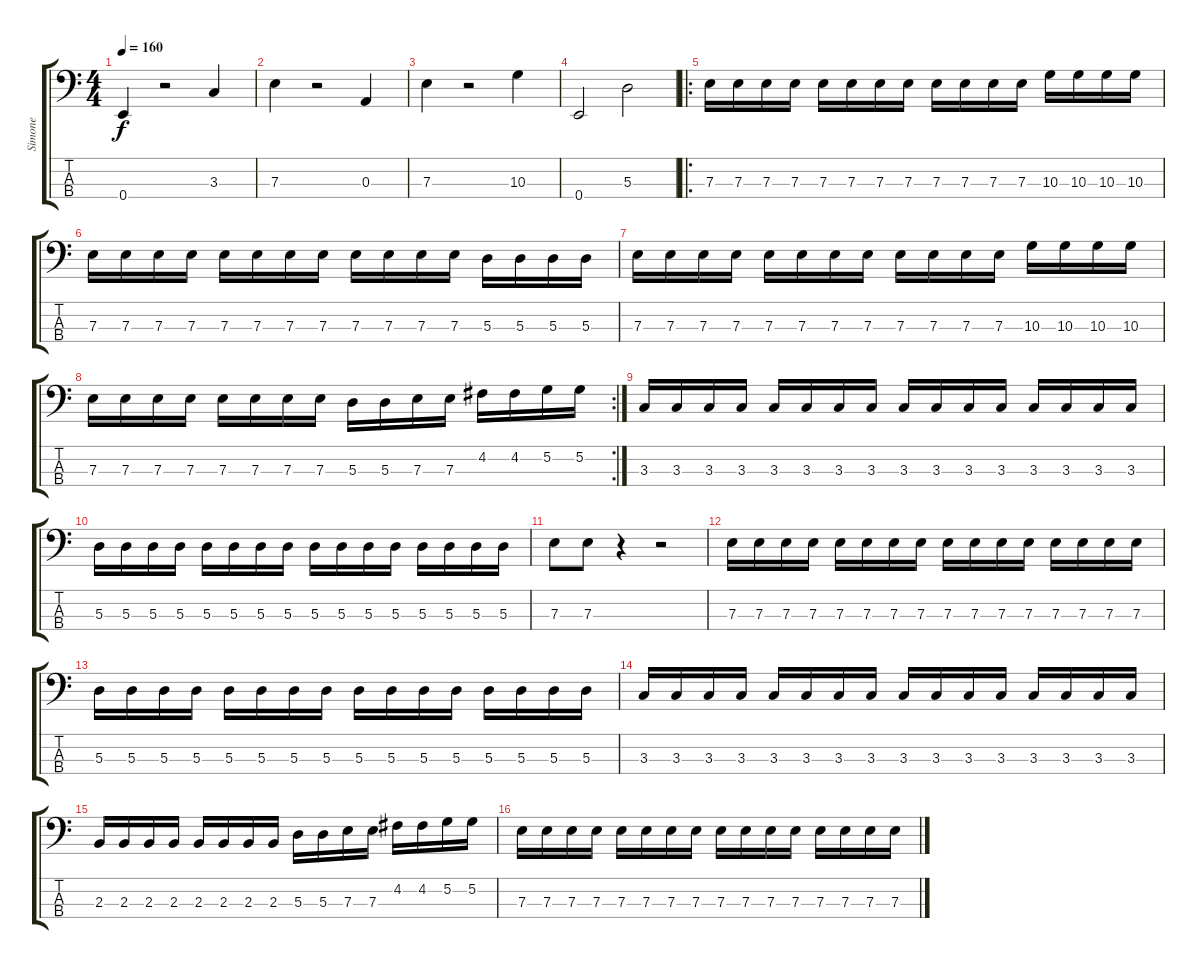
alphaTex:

\track ("Simone" "Simone") {instrument electricbassfinger}
\staff {score tabs}
\tuning (G2 D2 A1 E1) {hide}
\ts (4 4)
\tempo 160
\clef f4
\ks c
0.4.4{dy f} r.2 3.3.4 |
7.3.4 r.2 0.3.4 |
7.3.4 r.2 10.3.4 |
0.4.2 5.3.2 |
\ro
7.3.16 7.3.16 7.3.16 7.3.16 7.3.16 7.3.16 7.3.16 7.3.16 7.3.16 7.3.16 7.3.16 7.3.16 10.3.16 10.3.16 10.3.16 10.3.16 |
7.3.16 7.3.16 7.3.16 7.3.16 7.3.16 7.3.16 7.3.16 7.3.16 7.3.16 7.3.16 7.3.16 7.3.16 5.3.16 5.3.16 5.3.16 5.3.16 |
7.3.16 7.3.16 7.3.16 7.3.16 7.3.16 7.3.16 7.3.16 7.3.16 7.3.16 7.3.16 7.3.16 7.3.16 10.3.16 10.3.16 10.3.16 10.3.16 |
\rc 2
7.3.16 7.3.16 7.3.16 7.3.16 7.3.16 7.3.16 7.3.16 7.3.16 5.3.16 5.3.16 7.3.16 7.3.16 4.2.16 4.2.16 5.2.16 5.2.16 |
3.3.16 3.3.16 3.3.16 3.3.16 3.3.16 3.3.16 3.3.16 3.3.16 3.3.16 3.3.16 3.3.16 3.3.16 3.3.16 3.3.16 3.3.16 3.3.16 |
5.3.16 5.3.16 5.3.16 5.3.16 5.3.16 5.3.16 5.3.16 5.3.16 5.3.16 5.3.16 5.3.16 5.3.16 5.3.16 5.3.16 5.3.16 5.3.16 |
7.3.8 7.3.8 r.4 r.2 |
7.3.16 7.3.16 7.3.16 7.3.16 7.3.16 7.3.16 7.3.16 7.3.16 7.3.16 7.3.16 7.3.16 7.3.16 7.3.16 7.3.16 7.3.16 7.3.16 |
5.3.16 5.3.16 5.3.16 5.3.16 5.3.16 5.3.16 5.3.16 5.3.16 5.3.16 5.3.16 5.3.16 5.3.16 5.3.16 5.3.16 5.3.16 5.3.16 |
3.3.16 3.3.16 3.3.16 3.3.16 3.3.16 3.3.16 3.3.16 3.3.16 3.3.16 3.3.16 3.3.16 3.3.16 3.3.16 3.3.16 3.3.16 3.3.16 |
2.3.16 2.3.16 2.3.16 2.3.16 2.3.16 2.3.16 2.3.16 2.3.16 5.3.16 5.3.16 7.3.16 7.3.16 4.2.16 4.2.16 5.2.16 5.2.16 |
7.3.16 7.3.16 7.3.16 7.3.16 7.3.16 7.3.16 7.3.16 7.3.16 7.3.16 7.3.16 7.3.16 7.3.16 7.3.16 7.3.16 7.3.16 7.3.16
